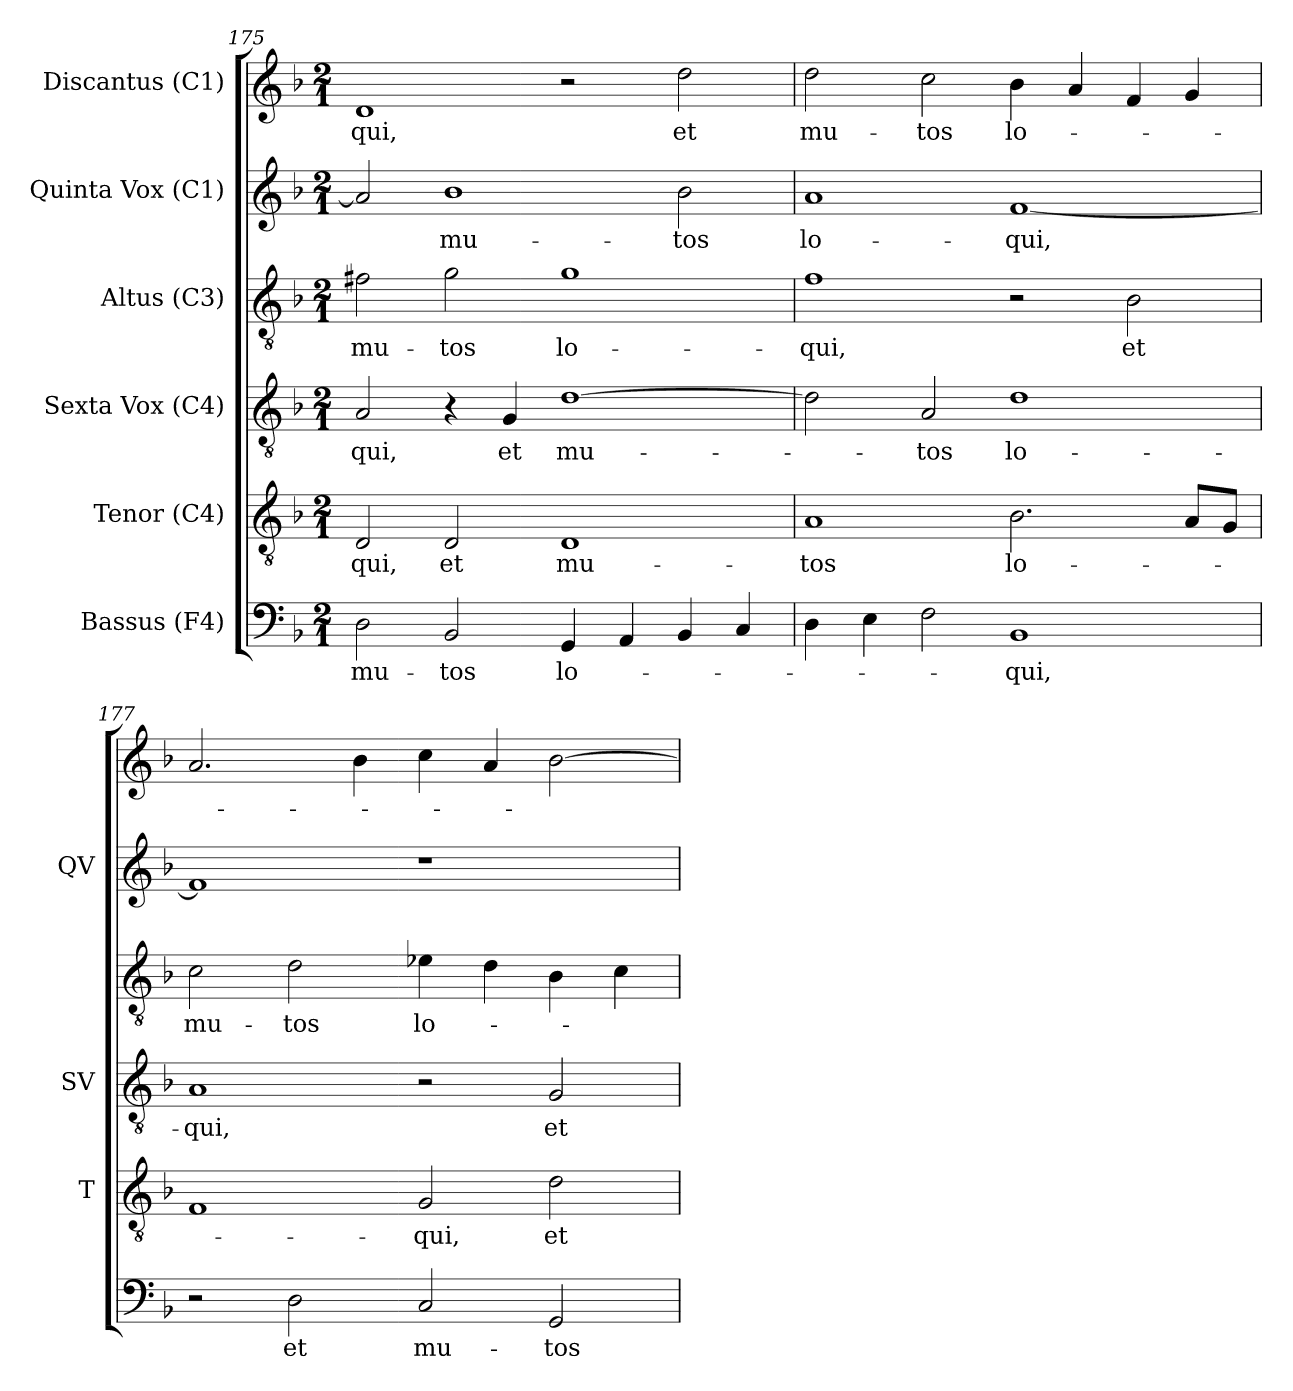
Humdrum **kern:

**kern	**text	**kern	**text	**kern	**text	**kern	**text	**kern	**text	**kern	**text
*part6	*part6	*part5	*part5	*part4	*part4	*part3	*part3	*part2	*part2	*part1	*part1
*staff6	*staff6	*staff5	*staff5	*staff4	*staff4	*staff3	*staff3	*staff2	*staff2	*staff1	*staff1
*I"Bassus (F4)	*	*I"Tenor (C4)	*	*I"Sexta Vox (C4)	*	*I"Altus (C3)	*	*I"Quinta Vox (C1)	*	*I"Discantus (C1)	*
*	*	*I'T	*	*I'SV	*	*	*	*I'QV	*	*	*
*clefF4	*	*clefGv2	*	*clefGv2	*	*clefGv2	*	*clefG2	*	*clefG2	*
*	*	*	*	*	*	*ITrd7c12	*	*	*	*	*
*k[b-]	*	*k[b-]	*	*k[b-]	*	*k[b-]	*	*k[b-]	*	*k[b-]	*
*F:	*	*F:	*	*F:	*	*F:	*	*F:	*	*F:	*
*M2/1	*	*M2/1	*	*M2/1	*	*M2/1	*	*M2/1	*	*M2/1	*
=175	=175	=175	=175	=175	=175	=175	=175	=175	=175	=175	=175
!	!LO:LY:b:color=#000000	!	!	!	!	!	!	!	!	!	!
!	!	!	!LO:LY:b:color=#000000	!	!	!	!	!	!	!	!
!	!	!	!	!	!LO:LY:b:color=#000000	!	!	!	!	!	!
!	!	!	!	!	!	!	!LO:LY:b:color=#000000	!	!	!	!
!	!	!	!	!	!	!	!	!	!	!	!LO:LY:b:color=#000000
2Di\	mu-	2Di/	-qui,	2Ai/	-qui,	2F#Xi\	mu-	2ai/]	.	1di	-qui,
!	!LO:LY:b:color=#000000	!	!	!	!	!	!	!	!	!	!
!	!	!	!LO:LY:b:color=#000000	!	!	!	!	!	!	!	!
!	!	!	!	!	!	!	!LO:LY:b:color=#000000	!	!	!	!
!	!	!	!	!	!	!	!	!	!LO:LY:b:color=#000000	!	!
2BB-i/	-tos	2Di/	et	4r	.	2Gi\	-tos	1b-i	mu-	.	.
!	!	!	!	!	!LO:LY:b:color=#000000	!	!	!	!	!	!
.	.	.	.	4Gi/	et	.	.	.	.	.	.
!	!LO:LY:b:color=#000000	!	!	!	!	!	!	!	!	!	!
!	!	!	!LO:LY:b:color=#000000	!	!	!	!	!	!	!	!
!	!	!	!	!	!LO:LY:b:color=#000000	!	!	!	!	!	!
!	!	!	!	!	!	!	!LO:LY:b:color=#000000	!	!	!	!
4GGi/	lo-	1Di	mu-	[1di	mu-	1Gi	lo-	.	.	2r	.
4AAi/	.	.	.	.	.	.	.	.	.	.	.
!	!	!	!	!	!	!	!	!	!LO:LY:b:color=#000000	!	!
!	!	!	!	!	!	!	!	!	!	!	!LO:LY:b:color=#000000
4BB-i/	.	.	.	.	.	.	.	2b-i\	-tos	2ddi\	et
4Ci/	.	.	.	.	.	.	.	.	.	.	.
!!LO:LB:g=z
=176	=176	=176	=176	=176	=176	=176	=176	=176	=176	=176	=176
!	!	!	!LO:LY:b:color=#000000	!	!	!	!	!	!	!	!
!	!	!	!	!	!	!	!LO:LY:b:color=#000000	!	!	!	!
!	!	!	!	!	!	!	!	!	!LO:LY:b:color=#000000	!	!
!	!	!	!	!	!	!	!	!	!	!	!LO:LY:b:color=#000000
4Di\	.	1Ai	-tos	2di\]	.	1Fi	-qui,	1ai	lo-	2ddi\	mu-
4Ei\	.	.	.	.	.	.	.	.	.	.	.
!	!	!	!	!	!LO:LY:b:color=#000000	!	!	!	!	!	!
!	!	!	!	!	!	!	!	!	!	!	!LO:LY:b:color=#000000
2Fi\	.	.	.	2Ai/	-tos	.	.	.	.	2cci\	-tos
!	!LO:LY:b:color=#000000	!	!	!	!	!	!	!	!	!	!
!	!	!	!LO:LY:b:color=#000000	!	!	!	!	!	!	!	!
!	!	!	!	!	!LO:LY:b:color=#000000	!	!	!	!	!	!
!	!	!	!	!	!	!	!	!	!LO:LY:b:color=#000000	!	!
!	!	!	!	!	!	!	!	!	!	!	!LO:LY:b:color=#000000
1BB-i	-qui,	2.B-i\	lo-	1di	lo-	2r	.	[1fi	-qui,	4b-i\	lo-
.	.	.	.	.	.	.	.	.	.	4ai/	.
!	!	!	!	!	!	!	!LO:LY:b:color=#000000	!	!	!	!
.	.	.	.	.	.	2BB-i\	et	.	.	4fi/	.
.	.	8Ai/L	.	.	.	.	.	.	.	4gi/	.
.	.	8Gi/J	.	.	.	.	.	.	.	.	.
=177	=177	=177	=177	=177	=177	=177	=177	=177	=177	=177	=177
!	!	!	!	!	!LO:LY:b:color=#000000	!	!	!	!	!	!
!	!	!	!	!	!	!	!LO:LY:b:color=#000000	!	!	!	!
2r	.	1Fi	.	1Ai	-qui,	2Ci\	mu-	1fi]	.	2.ai/	.
!	!LO:LY:b:color=#000000	!	!	!	!	!	!	!	!	!	!
!	!	!	!	!	!	!	!LO:LY:b:color=#000000	!	!	!	!
2Di\	et	.	.	.	.	2Di\	-tos	.	.	.	.
.	.	.	.	.	.	.	.	.	.	4b-i\	.
!	!LO:LY:b:color=#000000	!	!	!	!	!	!	!	!	!	!
!	!	!	!LO:LY:b:color=#000000	!	!	!	!	!	!	!	!
!	!	!	!	!	!	!	!LO:LY:b:color=#000000	!	!	!	!
2Ci/	mu-	2Gi/	-qui,	2r	.	4E-Xi\	lo-	1r	.	4cci\	.
.	.	.	.	.	.	4Di\	.	.	.	4ai/	.
!	!LO:LY:b:color=#000000	!	!	!	!	!	!	!	!	!	!
!	!	!	!LO:LY:b:color=#000000	!	!	!	!	!	!	!	!
!	!	!	!	!	!LO:LY:b:color=#000000	!	!	!	!	!	!
2GGi/	-tos	2di\	et	2Gi/	et	4BB-i\	.	.	.	[2b-i\	.
.	.	.	.	.	.	4Ci\	.	.	.	.	.
=	=	=	=	=	=	=	=	=	=	=	=
*-	*-	*-	*-	*-	*-	*-	*-	*-	*-	*-	*-
